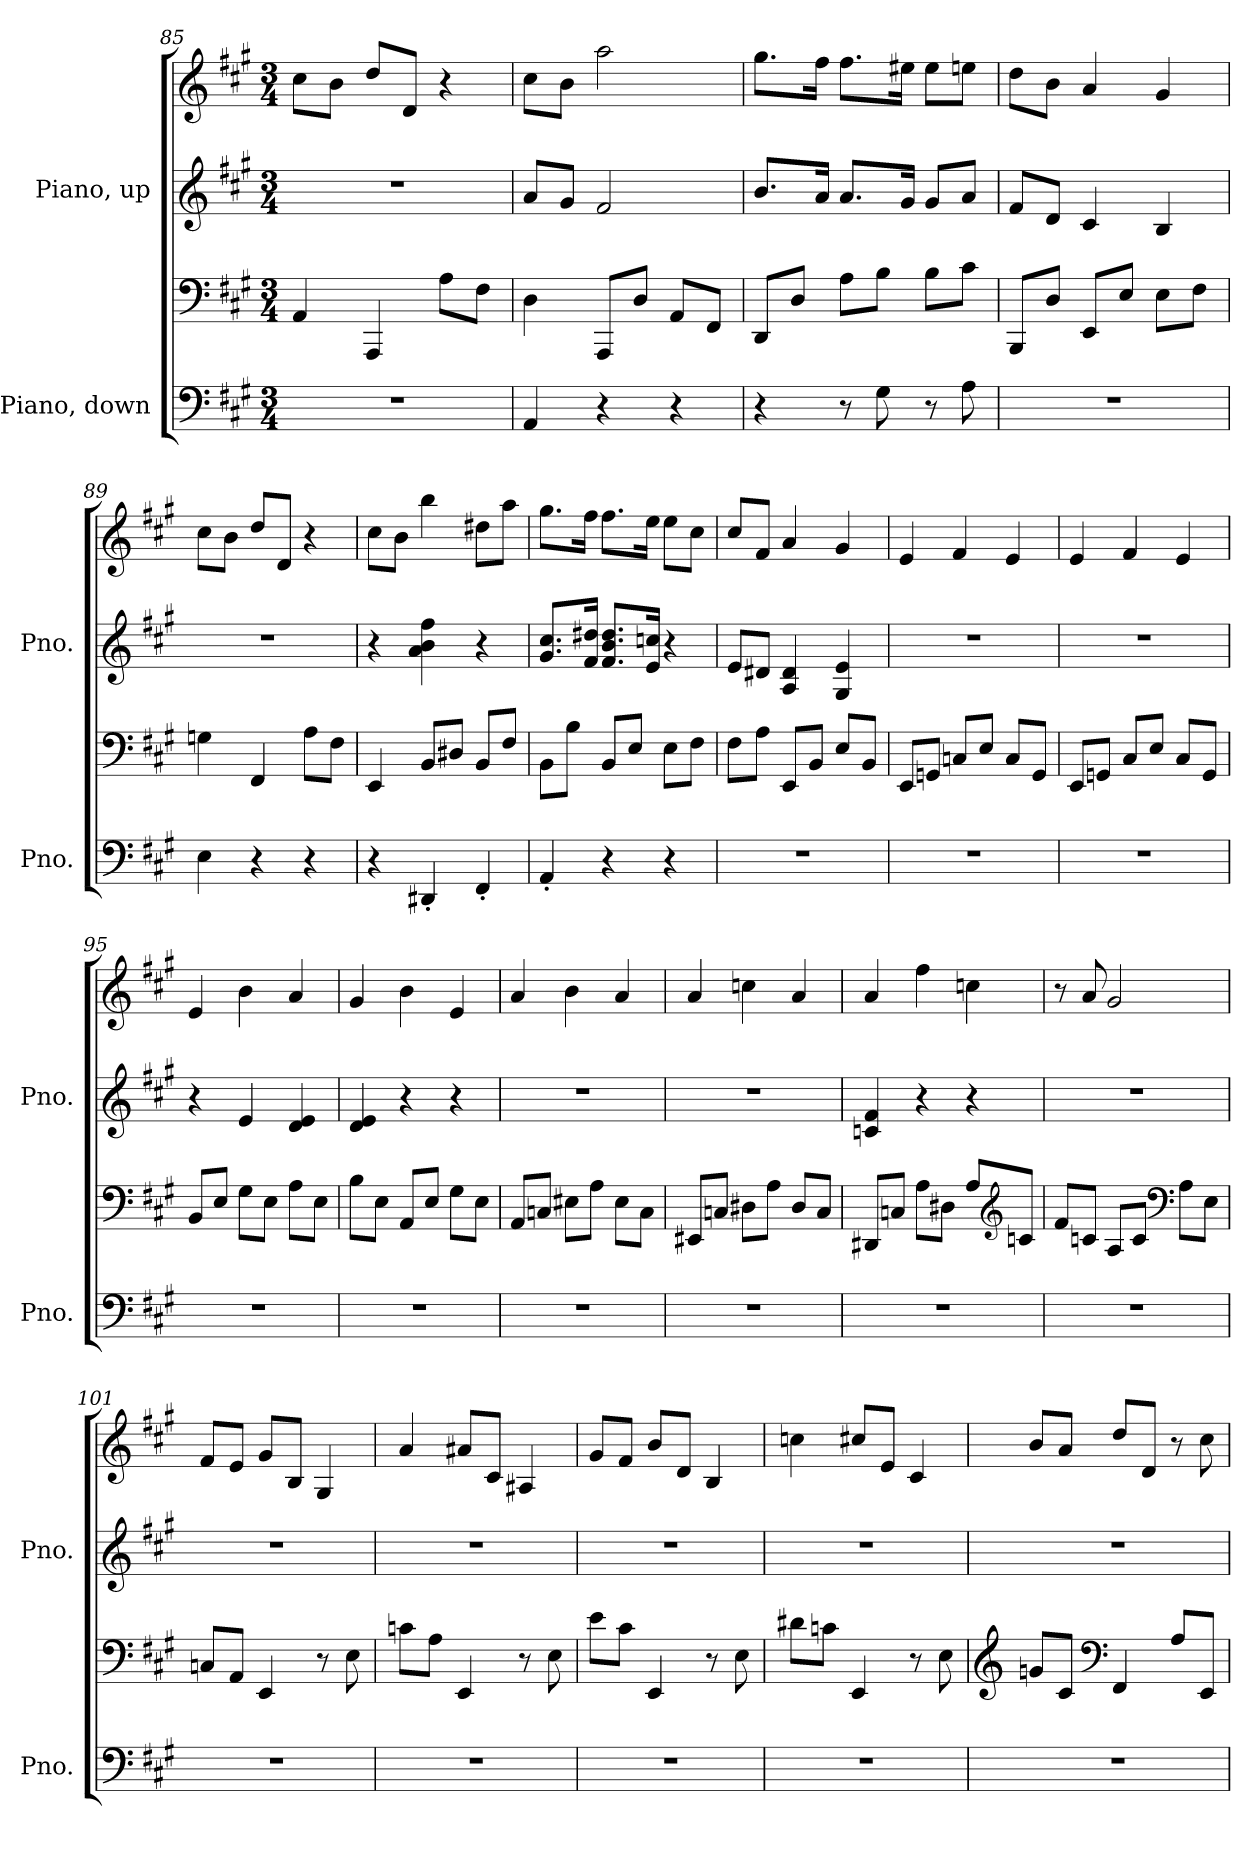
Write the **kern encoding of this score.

**kern	**kern	**kern	**kern
*part2	*part2	*part1	*part1
*staff4	*staff3	*staff2	*staff1
*I"Piano, down	*	*I"Piano, up	*
*I'Pno.	*	*I'Pno.	*
!!LO:PB:g=z
*clefF4	*clefF4	*clefG2	*clefG2
*k[f#c#g#]	*k[f#c#g#]	*k[f#c#g#]	*k[f#c#g#]
*M3/4	*M3/4	*M3/4	*M3/4
=85	=85	=85	=85
2.r	4AA/	2.r	8cc#\L
.	.	.	8b\J
.	4AAA/	.	8dd/L
.	.	.	8d/J
.	8A\L	.	4r
.	8F#\J	.	.
=86	=86	=86	=86
4AA/	4D\	8a/L	8cc#\L
.	.	8g#/J	8b\J
4r	8AAA/L	2f#/	2aa\
.	8D/J	.	.
4r	8AA/L	.	.
.	8FF#/J	.	.
=87	=87	=87	=87
4r	8DD/L	8.b/L	8.gg#\L
.	8D/J	.	.
.	.	16a/Jk	16ff#\Jk
8r	8A\L	8.a/L	8.ff#\L
8G#\	8B\J	.	.
.	.	16g#/Jk	16ee#X\Jk
8r	8B\L	8g#/L	8ee#\L
8A\	8c#\J	8a/J	8een\J
=88	=88	=88	=88
2.r	8BBB/L	8f#/L	8dd\L
.	8D/J	8d/J	8b\J
.	8EE/L	4c#/	4a/
.	8E/J	.	.
.	8E\L	4B/	4g#/
.	8F#\J	.	.
=89	=89	=89	=89
4E\	4Gn\	2.r	8cc#\L
.	.	.	8b\J
4r	4FF#/	.	8dd/L
.	.	.	8d/J
4r	8A\L	.	4r
.	8F#\J	.	.
!!LO:LB:g=z
=90	=90	=90	=90
4r	4EE/	4r	8cc#\L
.	.	.	8b\J
4DD#X'/	8BB/L	4a\ 4b\ 4ff#\	4bb\
.	8D#X/J	.	.
4FF#'/	8BB/L	4r	8dd#X\L
.	8F#/J	.	8aa\J
=91	=91	=91	=91
4AA'/	8BB\L	8.g#/ 8.cc#/L	8.gg#\L
.	8B\J	.	.
.	.	16f#/ 16dd#X/Jk	16ff#\Jk
4r	8BB/L	8.f#/ 8.b/ 8.dd#/L	8.ff#\L
.	8E/J	.	.
.	.	16e/ 16ccn/Jk	16ee\Jk
4r	8E\L	4r	8ee\L
.	8F#\J	.	8cc#\J
=92	=92	=92	=92
2.r	8F#\L	8e/L	8cc#/L
.	8A\J	8d#X/J	8f#/J
.	8EE/L	4A/ 4d#/	4a/
.	8BB/J	.	.
.	8E/L	4G#/ 4e/	4g#/
.	8BB/J	.	.
=93	=93	=93	=93
2.r	8EE/L	2.r	4e/
.	8GGn/J	.	.
.	8Cn/L	.	4f#/
.	8E/J	.	.
.	8C/L	.	4e/
.	8GG/J	.	.
=94	=94	=94	=94
2.r	8EE/L	2.r	4e/
.	8GGn/J	.	.
.	8C#/L	.	4f#/
.	8E/J	.	.
.	8C#/L	.	4e/
.	8GG/J	.	.
!!LO:LB:g=z
=95	=95	=95	=95
2.r	8BB/L	4r	4e/
.	8E/J	.	.
.	8G#\L	4e/	4b\
.	8E\J	.	.
.	8A\L	4d/ 4e/	4a/
.	8E\J	.	.
=96	=96	=96	=96
2.r	8B\L	4d/ 4e/	4g#/
.	8E\J	.	.
.	8AA/L	4r	4b\
.	8E/J	.	.
.	8G#\L	4r	4e/
.	8E\J	.	.
=97	=97	=97	=97
2.r	8AA/L	2.r	4a/
.	8Cn/J	.	.
.	8E#X\L	.	4b\
.	8A\J	.	.
.	8E#\L	.	4a/
.	8C\J	.	.
=98	=98	=98	=98
2.r	8EE#X/L	2.r	4a/
.	8Cn/J	.	.
.	8D#X\L	.	4ccn\
.	8A\J	.	.
.	8D#/L	.	4a/
.	8C/J	.	.
=99	=99	=99	=99
2.r	8DD#X/L	4cn/ 4f#/	4a/
.	8Cn/J	.	.
.	8A\L	4r	4ff#\
.	8D#X\J	.	.
.	8A/L	4r	4ccn\
*	*clefG2	*	*
.	8cn/J	.	.
!!LO:PB:g=z
=100	=100	=100	=100
2.r	8f#/L	2.r	8r
.	8cn/J	.	8a/
.	8A/L	.	2g#/
.	8c/J	.	.
*	*clefF4	*	*
.	8A\L	.	.
.	8E\J	.	.
=101	=101	=101	=101
2.r	8Cn/L	2.r	8f#/L
.	8AA/J	.	8e/J
.	4EE/	.	8g#/L
.	.	.	8B/J
.	8r	.	4G#/
.	8E\	.	.
=102	=102	=102	=102
2.r	8cn\L	2.r	4a/
.	8A\J	.	.
.	4EE/	.	8a#X/L
.	.	.	8c#/J
.	8r	.	4A#X/
.	8E\	.	.
=103	=103	=103	=103
2.r	8e\L	2.r	8g#/L
.	8c#\J	.	8f#/J
.	4EE/	.	8b/L
.	.	.	8d/J
.	8r	.	4B/
.	8E\	.	.
=104	=104	=104	=104
2.r	8d#X\L	2.r	4ccn\
.	8cn\J	.	.
.	4EE/	.	8cc#X/L
.	.	.	8e/J
.	8r	.	4c#/
.	8E\	.	.
!!LO:LB:g=z
=105	=105	=105	=105
*	*clefG2	*	*
2.r	8gn/L	2.r	8b/L
.	8c#/J	.	8a/J
*	*clefF4	*	*
.	4FF#/	.	8dd/L
.	.	.	8d/J
.	8A/L	.	8r
.	8EE/J	.	8cc#\
=	=	=	=
*-	*-	*-	*-
